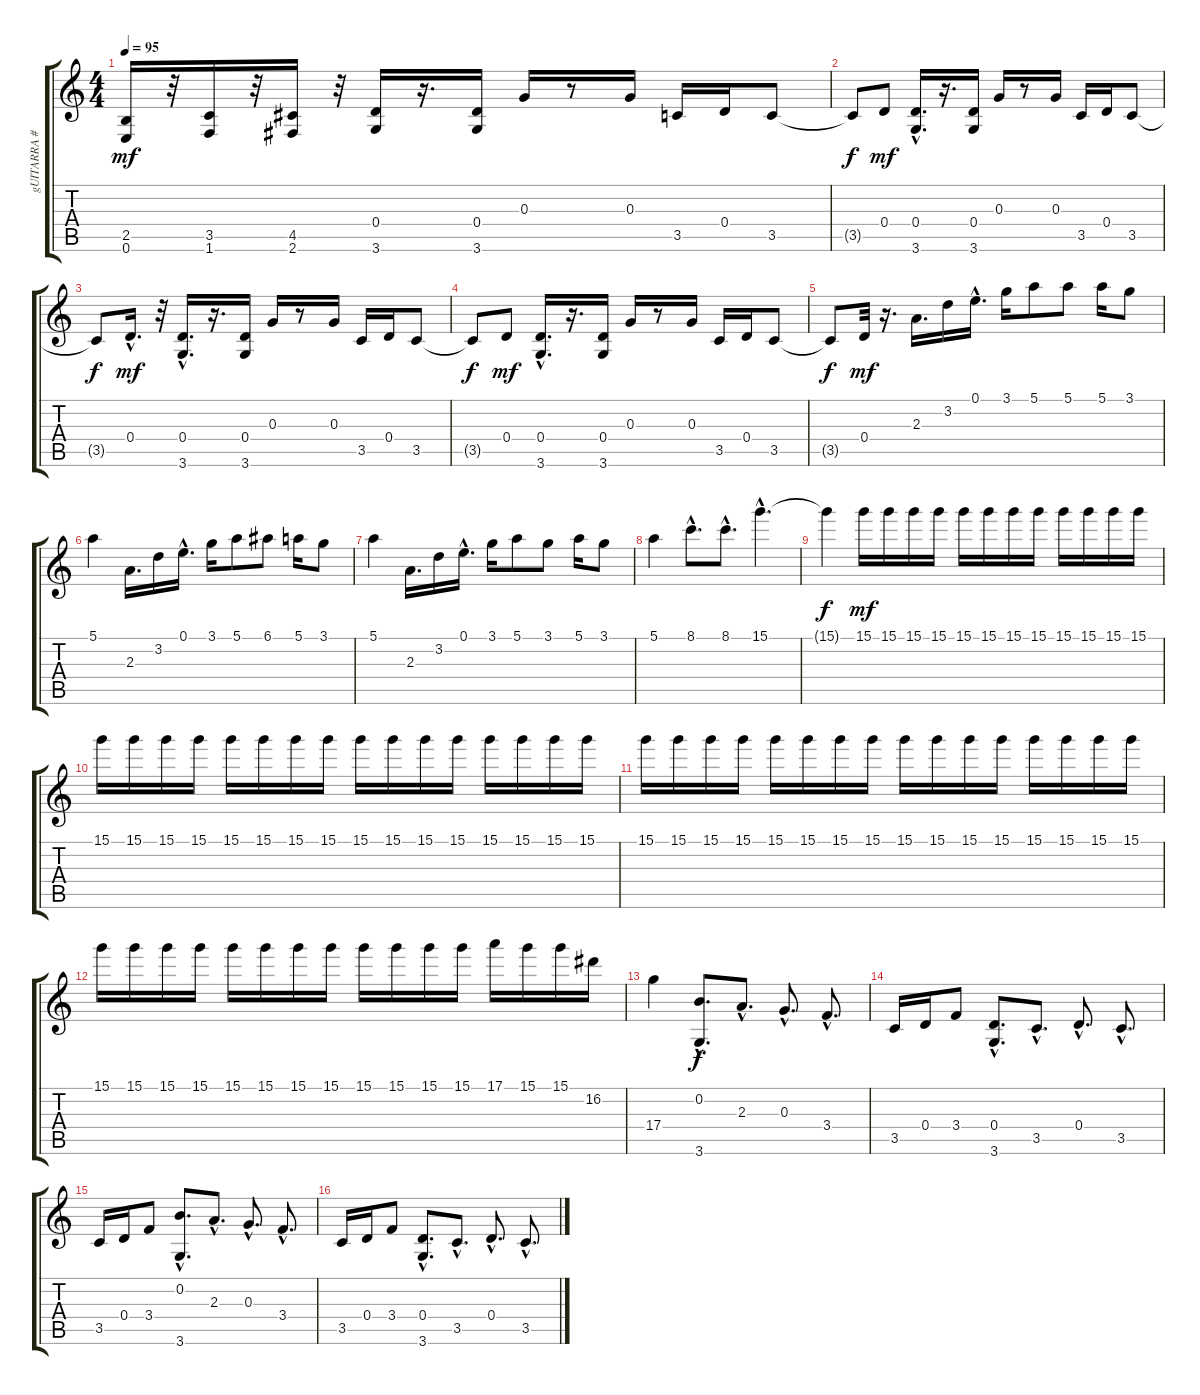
\track ("gUITARRA #1" "gUITARRA #") {instrument overdrivenguitar}
\staff {score tabs}
\tuning (E4 B3 G3 D3 A2 E2) {hide}
\ts (4 4)
\tempo 95
\clef g2
\ks c
(2.5 0.6).16{dy mf} r.32 (3.5 1.6).16 r.32 (4.5 2.6).16 r.32 (0.4 3.6).16 r.16{d} (0.4 3.6).16 0.3.16 r.8 0.3.16 3.5.16 0.4.16 3.5.8 |
3.5{t}.8{dy f} 0.4.8{dy mf} (0.4{hac} 3.6{hac}).16{d} r.16{d} (0.4 3.6).16 0.3.16 r.8 0.3.16 3.5.16 0.4.16 3.5.8 |
3.5{t}.8{dy f} 0.4{hac}.16{d dy mf} r.32 (0.4{hac} 3.6{hac}).16{d} r.16{d} (0.4 3.6).16 0.3.16 r.8 0.3.16 3.5.16 0.4.16 3.5.8 |
3.5{t}.8{dy f} 0.4.8{dy mf} (0.4{hac} 3.6{hac}).16{d} r.16{d} (0.4 3.6).16 0.3.16 r.8 0.3.16 3.5.16 0.4.16 3.5.8 |
3.5{t}.8{dy f} 0.4.32{dy mf} r.16{d} 2.3.16{d} 3.2.16 0.1{hac}.16{d} 3.1.16 5.1.8 5.1.8 5.1.16 3.1.8 |
5.1.4 2.3.16{d} 3.2.16 0.1{hac}.16{d} 3.1.16 5.1.8 6.1.8 5.1.16 3.1.8 |
5.1.4 2.3.16{d} 3.2.16 0.1{hac}.16{d} 3.1.16 5.1.8 3.1.8 5.1.16 3.1.8 |
5.1.4 8.1{hac}.8{d} 8.1{hac}.8{d} 15.1{hac}.4{d} |
15.1{t}.4{dy f} 15.1.16{dy mf} 15.1.16 15.1.16 15.1.16 15.1.16 15.1.16 15.1.16 15.1.16 15.1.16 15.1.16 15.1.16 15.1.16 |
15.1.16 15.1.16 15.1.16 15.1.16 15.1.16 15.1.16 15.1.16 15.1.16 15.1.16 15.1.16 15.1.16 15.1.16 15.1.16 15.1.16 15.1.16 15.1.16 |
15.1.16 15.1.16 15.1.16 15.1.16 15.1.16 15.1.16 15.1.16 15.1.16 15.1.16 15.1.16 15.1.16 15.1.16 15.1.16 15.1.16 15.1.16 15.1.16 |
15.1.16 15.1.16 15.1.16 15.1.16 15.1.16 15.1.16 15.1.16 15.1.16 15.1.16 15.1.16 15.1.16 15.1.16 17.1.16 15.1.16 15.1.16 16.2.16 |
17.4.4 (0.2{hac} 3.6).8{d dy f balance 0} 2.3{hac}.8{d} 0.3{hac}.8{d balance 1} 3.4{hac}.8{d balance 2} |
3.5.16{balance 4} 0.4.16 3.4.8 (0.4{hac} 3.6).8{d balance 5} 3.5{hac}.8{d} 0.4{hac}.8{d balance 6} 3.5{hac}.8{d balance 8} |
3.5.16{balance 9} 0.4.16 3.4.8 (0.2{hac} 3.6).8{d balance 10} 2.3{hac}.8{d} 0.3{hac}.8{d balance 11} 3.4{hac}.8{d balance 12} |
3.5.16{balance 14} 0.4.16 3.4.8 (0.4{hac} 3.6).8{d balance 15} 3.5{hac}.8{d} 0.4{hac}.8{d balance 16} 3.5{hac}.8{d balance 15}
